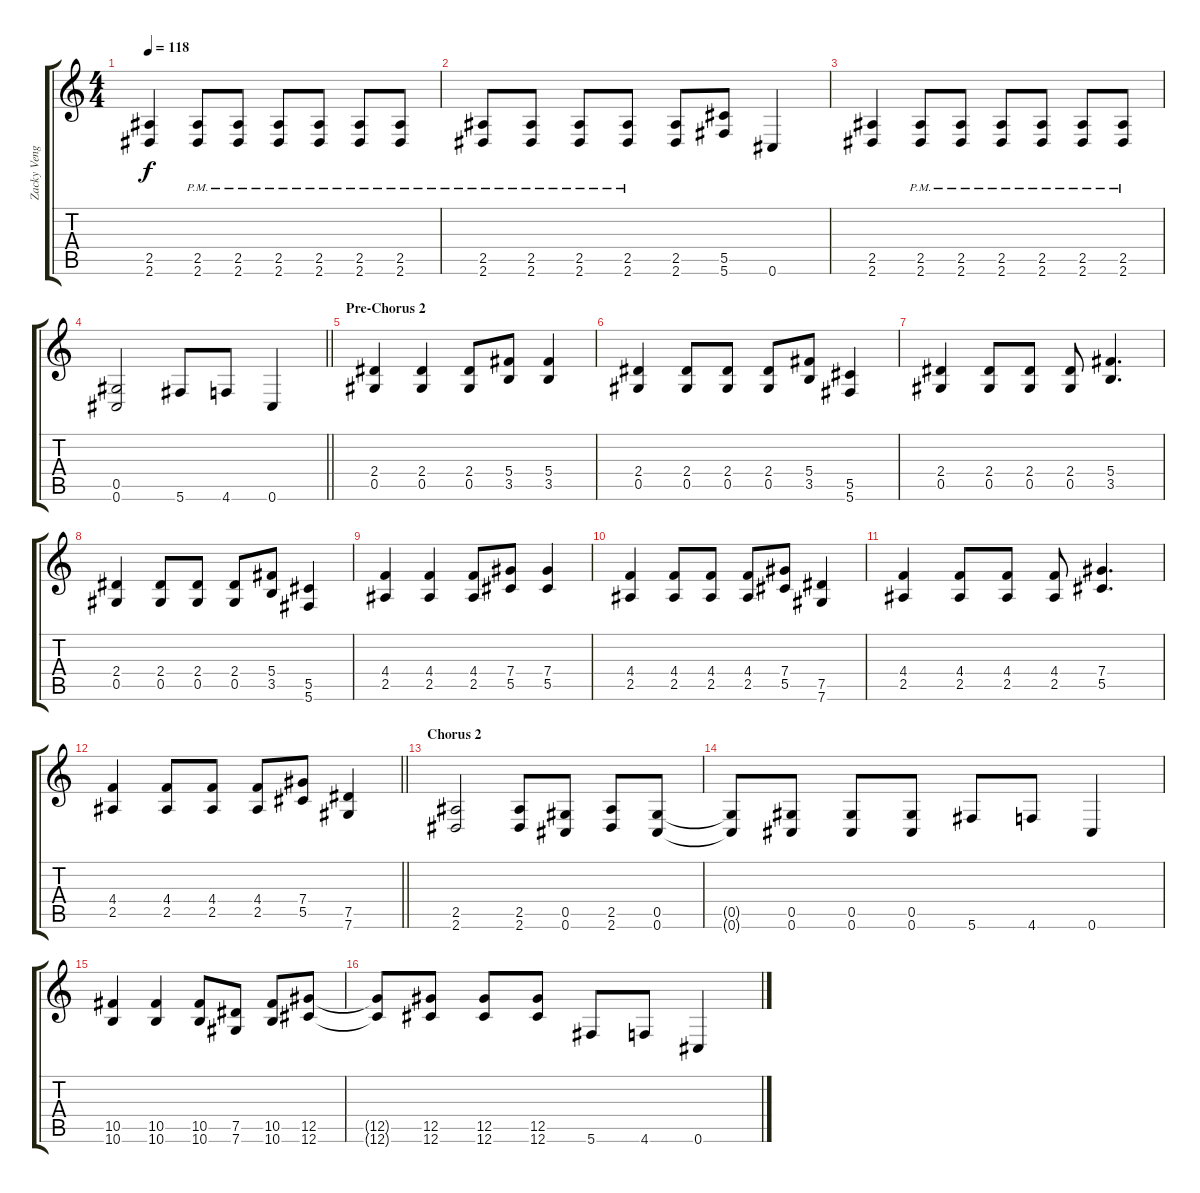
\track ("Zacky Vengeance" "Zacky Veng") {instrument distortionguitar}
\staff {score tabs}
\tuning (Eb4 Bb3 Gb3 Db3 Ab2 Db2) {hide}
\ts (4 4)
\tempo 118
\clef g2
\ks c
(2.5 2.6).4{dy f} (2.5{pm} 2.6{pm}).8 (2.5{pm} 2.6{pm}).8 (2.5{pm} 2.6{pm}).8 (2.5{pm} 2.6{pm}).8 (2.5{pm} 2.6{pm}).8 (2.5{pm} 2.6{pm}).8 |
(2.5{pm} 2.6{pm}).8 (2.5{pm} 2.6{pm}).8 (2.5{pm} 2.6{pm}).8 (2.5{pm} 2.6{pm}).8 (2.5 2.6).8 (5.5 5.6).8 0.6.4 |
(2.5 2.6).4 (2.5{pm} 2.6{pm}).8 (2.5{pm} 2.6{pm}).8 (2.5{pm} 2.6{pm}).8 (2.5{pm} 2.6{pm}).8 (2.5{pm} 2.6{pm}).8 (2.5{pm} 2.6{pm}).8 |
\barLineRight lightlight
(0.5 0.6).2 5.6.8 4.6.8 0.6.4 |
\section ("" "Pre-Chorus 2")
(2.4 0.5).4 (2.4 0.5).4 (2.4 0.5).8 (5.4 3.5).8 (5.4 3.5).4 |
(2.4 0.5).4 (2.4 0.5).8 (2.4 0.5).8 (2.4 0.5).8 (5.4 3.5).8 (5.5 5.6).4 |
(2.4 0.5).4 (2.4 0.5).8 (2.4 0.5).8 (2.4 0.5).8 (5.4 3.5).4{d} |
(2.4 0.5).4 (2.4 0.5).8 (2.4 0.5).8 (2.4 0.5).8 (5.4 3.5).8 (5.5 5.6).4 |
(4.4 2.5).4 (4.4 2.5).4 (4.4 2.5).8 (7.4 5.5).8 (7.4 5.5).4 |
(4.4 2.5).4 (4.4 2.5).8 (4.4 2.5).8 (4.4 2.5).8 (7.4 5.5).8 (7.5 7.6).4 |
(4.4 2.5).4 (4.4 2.5).8 (4.4 2.5).8 (4.4 2.5).8 (7.4 5.5).4{d} |
\barLineRight lightlight
(4.4 2.5).4 (4.4 2.5).8 (4.4 2.5).8 (4.4 2.5).8 (7.4 5.5).8 (7.5 7.6).4 |
\section ("" "Chorus 2")
(2.5 2.6).2 (2.5 2.6).8 (0.5 0.6).8 (2.5 2.6).8 (0.5 0.6).8 |
(0.5{t} 0.6{t}).8 (0.5 0.6).8 (0.5 0.6).8 (0.5 0.6).8 5.6.8 4.6.8 0.6.4 |
(10.5 10.6).4 (10.5 10.6).4 (10.5 10.6).8 (7.5 7.6).8 (10.5 10.6).8 (12.5 12.6).8 |
(12.5{t} 12.6{t}).8 (12.5 12.6).8 (12.5 12.6).8 (12.5 12.6).8 5.6.8 4.6.8 0.6.4
